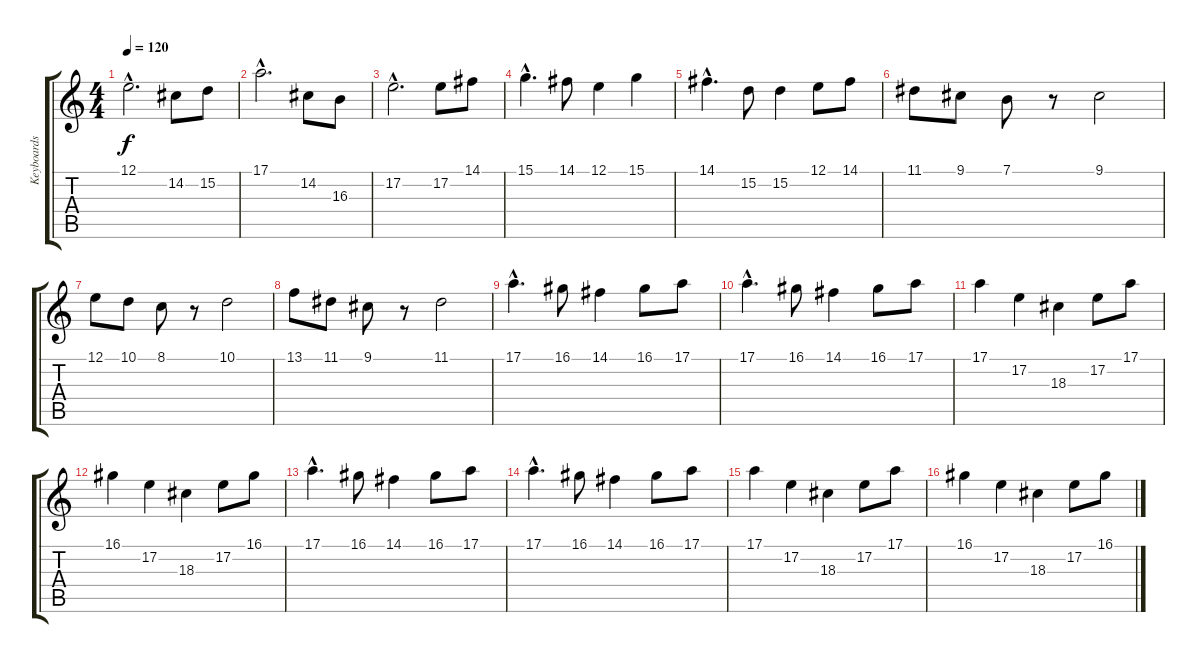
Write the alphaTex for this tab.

\track ("Keyboards" "Keyboards") {instrument stringensemble1}
\staff {score tabs}
\tuning (E4 B3 G3 D3 A2 E2) {hide}
\ts (4 4)
\tempo 120
\clef g2
\ks c
12.1{hac}.2{d dy f} 14.2.8 15.2.8 |
17.1{hac}.2{d} 14.2.8 16.3.8 |
17.2{hac}.2{d} 17.2.8 14.1.8 |
15.1{hac}.4{d} 14.1.8 12.1.4 15.1.4 |
14.1{hac}.4{d} 15.2.8 15.2.4 12.1.8 14.1.8 |
11.1.8 9.1.8 7.1.8 r.8 9.1.2 |
12.1.8 10.1.8 8.1.8 r.8 10.1.2 |
13.1.8 11.1.8 9.1.8 r.8 11.1.2 |
17.1{hac}.4{d} 16.1.8 14.1.4 16.1.8 17.1.8 |
17.1{hac}.4{d} 16.1.8 14.1.4 16.1.8 17.1.8 |
17.1.4 17.2.4 18.3.4 17.2.8 17.1.8 |
16.1.4 17.2.4 18.3.4 17.2.8 16.1.8 |
17.1{hac}.4{d} 16.1.8 14.1.4 16.1.8 17.1.8 |
17.1{hac}.4{d} 16.1.8 14.1.4 16.1.8 17.1.8 |
17.1.4 17.2.4 18.3.4 17.2.8 17.1.8 |
16.1.4 17.2.4 18.3.4 17.2.8 16.1.8
